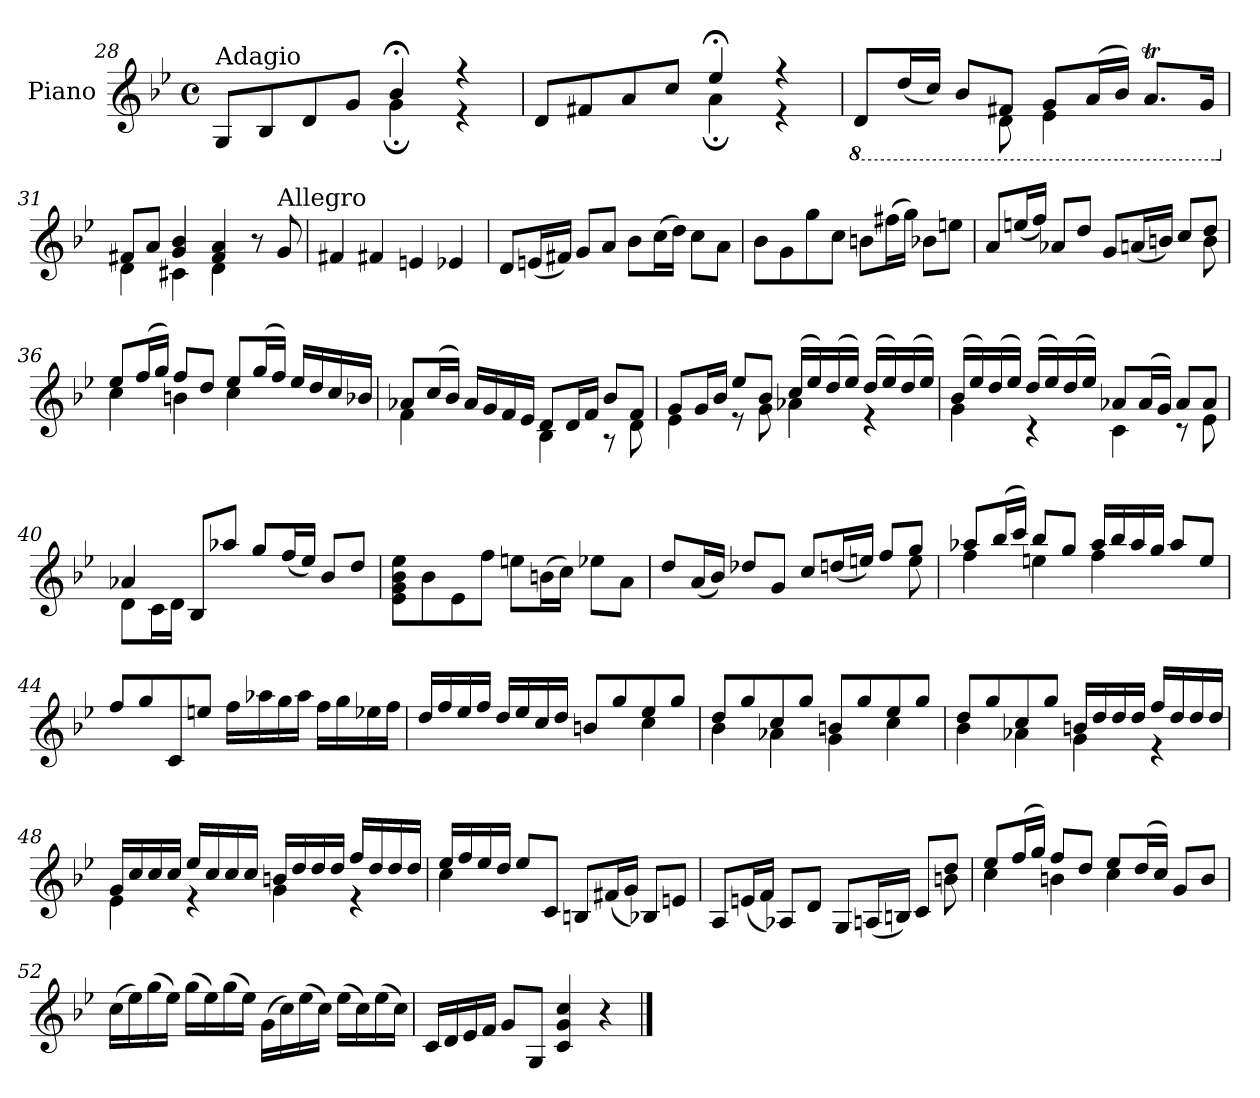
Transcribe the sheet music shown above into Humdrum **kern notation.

**kern
*part1
*staff1
*I"Piano
*I'Pno.
*clefG2
*k[b-e-]
*M4/4
*met(c)
=28
*^
!LO:TX:a:t=Adagio	!
8G/L	2ryy
8B-/	.
8d/	.
8g/J	.
4b-;</	4g;\
4r	4r
!!LO:PB:g=z	!!
=29	=29
8d/L	2ryy
8f#X/	.
8a/	.
8cc/J	.
4ee-;</	4a;\
4r	4r
=30	=30
*8ba	*
8D/L	4.ryy
(16d/L	.
16c/JJ)	.
8B-/L	.
8F#X/J	8D\
8G/L	4E-\
(16A/L	.
16B-/JJ)	.
8.At/L	4ryy
16G/Jk	.
=31	=31
*X8ba	*
8f#X/L	4d\
8a/J	.
4g/ 4b-/	4c#X\
4f#/ 4a/	4d\
8r	4ryy
!LO:TX:a:t=Allegro	!
8g/	.
*v	*v
=32
4f#X/
4f#X/
4en/
4e-X/
!!LO:LB:g=z
=33
8d/L
(16en/L
16f#X/JJ)
8g/L
8a/J
8b-\L
(16cc\L
16dd\JJ)
8cc\L
8a\J
=34
8b-\L
8g\
8gg\
8cc\J
8bn\L
(16ff#X\L
16gg\JJ)
8b-X\L
8een\J
=35
*^
8a/L	2..ryy
(16een/L	.
16ff/JJ)	.
8a-X/L	.
8dd/J	.
8g/L	.
(16an/L	.
16bn/JJ)	.
8cc/L	.
8dd/J	8b\
!!LO:LB:g=z	!!
=36	=36
8ee-/L	4cc\
(16ff/L	.
16gg/JJ)	.
8ff/L	4bn\
8dd/J	.
8ee-/L	4cc\
(16gg/L	.
16ff/JJ)	.
16ee-/LL	4ryy
16dd/	.
16cc/	.
16b-X/JJ	.
=37	=37
8a-X/L	4f\
(16cc/L	.
16b-/JJ)	.
16a-/LL	4ryy
16g/	.
16f/	.
16e-/JJ	.
8d/L	4B-\
16d/L	.
16f/JJ	.
8b-/L	8r
8f/J	8d\
!!LO:LB:g=z	!!
=38	=38
8g/L	4e-\
16g/L	.
16b-/JJ	.
8ee-/L	8r
8b-/J	8g\
(16cc/LL	4a-X\
16ee-/)	.
(16dd/	.
16ee-/JJ)	.
(16dd/LL	4r
16ee-/)	.
(16dd/	.
16ee-/JJ)	.
=39	=39
(16b-/LL	4g\
16ee-/)	.
(16dd/	.
16ee-/JJ)	.
(16dd/LL	4r
16ee-/)	.
(16dd/	.
16ee-/JJ)	.
8a-X/L	4c\
(16a-/L	.
16g/JJ)	.
8a-/L	8r
8a-/J	8e-\
!!LO:LB:g=z	!!
=40	=40
4a-X/	8d\L
.	16c\L
.	16d\JJ
8B-/L	2.ryy
8aa-X/J	.
8gg/L	.
(16ff/L	.
16ee-/JJ)	.
8b-/L	.
8dd/J	.
*v	*v
=41
8e-\ 8g\ 8b-\ 8ee-\L
8b-\
8e-\
8ff\J
8een\L
(16bn\L
16cc\JJ)
8ee-X\L
8a\J
=42
*^
8dd/L	2..ryy
(16a/L	.
16b-/JJ)	.
8dd-X/L	.
8g/J	.
8cc/L	.
(16ddn/L	.
16een/JJ)	.
8ff/L	.
8gg/J	8ee\
!!LO:LB:g=z	!!
=43	=43
8aa-X/L	4ff\
(16bb-/L	.
16ccc/JJ)	.
8bb-/L	4een\
8gg/J	.
16aa-/LL	4ff\
16bb-/	.
16aa-/	.
16gg/JJ	.
8aa-/L	4ryy
8ee/J	.
*v	*v
=44
8ff/L
8gg/
8c/
8een/J
16ff\LL
16aa-X\
16gg\
16aa-\JJ
16ff\LL
16gg\
16ee-X\
16ff\JJ
!!LO:LB:g=z
=45
*^
16dd/LL	2.ryy
16ff/	.
16ee-/	.
16ff/JJ	.
16dd/LL	.
16ee-/	.
16cc/	.
16dd/JJ	.
8bn/L	.
8gg/	.
8ee-/	4cc\
8gg/J	.
=46	=46
8dd/L	4b-\
8gg/	.
8cc/	4a-X\
8gg/J	.
8bn/L	4g\
8gg/	.
8ee-/	4cc\
8gg/J	.
=47	=47
8dd/L	4b-\
8gg/	.
8cc/	4a-X\
8gg/J	.
16bn/LL	4g\
16dd/	.
16dd/	.
16dd/JJ	.
16ff/LL	4r
16dd/	.
16dd/	.
16dd/JJ	.
!!LO:LB:g=z	!!
=48	=48
16g/LL	4e-\
16cc/	.
16cc/	.
16cc/JJ	.
16ee-/LL	4r
16cc/	.
16cc/	.
16cc/JJ	.
16bn/LL	4g\
16dd/	.
16dd/	.
16dd/JJ	.
16ff/LL	4r
16dd/	.
16dd/	.
16dd/JJ	.
=49	=49
16ee-/LL	4cc\
16ff/	.
16ee-/	.
16dd/JJ	.
8ee-/L	2.ryy
8c/J	.
8Bn/L	.
(16f#X/L	.
16g/JJ)	.
8B-X/L	.
8en/J	.
!!LO:LB:g=z	!!
=50	=50
8A/L	2..ryy
(16en/L	.
16f/JJ)	.
8A-X/L	.
8d/J	.
8G/L	.
(16An/L	.
16Bn/JJ)	.
8c/L	.
8dd/J	8bn\
=51	=51
8ee-/L	4cc\
(16ff/L	.
16gg/JJ)	.
8ff/L	4bn\
8dd/J	.
8ee-/L	4cc\
(16dd/L	.
16cc/JJ)	.
8g/L	4ryy
8b/J	.
*v	*v
!!LO:LB:g=z
=52
(16cc\LL
16ee-\)
(16gg\
16ee-\JJ)
(16gg\LL
16ee-\)
(16gg\
16ee-\JJ)
(16g\LL
16cc\)
(16ee-\
16cc\JJ)
(16ee-\LL
16cc\)
(16ee-\
16cc\JJ)
=53
16c/LL
16d/
16e-/
16f/JJ
8g/L
8G/J
4c/ 4g/ 4cc/
4r
==
*-
